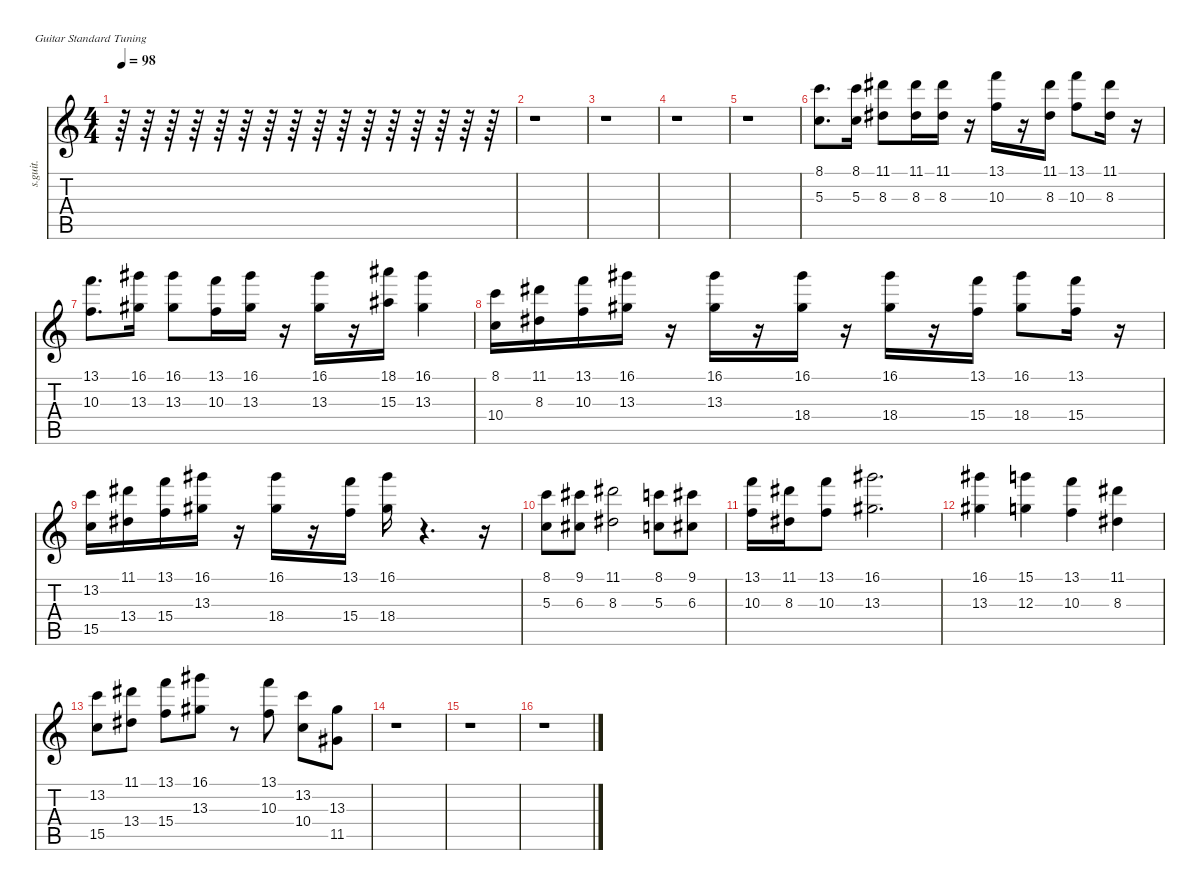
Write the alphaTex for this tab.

\defaultSystemsLayout 4
\hideDynamics
\bracketExtendMode nobrackets
\track ("" "s.guit.") {instrument stringensemble1}
\staff {score tabs}
\tuning (E4 B3 G3 D3 A2 E2)
\displaytranspose 12
\ts (4 4)
\beaming (8 2 2 2 2)
\ac
\tempo 98
\clef g2
\ks c
r.64{dy ff instrument stringensemble1} r.64 r.64 r.64 r.64 r.64 r.64 r.64 r.64 r.64 r.64 r.64 r.64 r.64 r.64 r.64 |
r.1 |
r.1 |
r.1 |
r.1 |
(8.1 5.3).8{d} (8.1 5.3).16 (11.1{acc #} 8.3{acc #}).8 (11.1{acc #} 8.3{acc #}).16 (11.1{acc #} 8.3{acc #}).16 r.16 (13.1 10.3).16 r.16 (11.1{acc #} 8.3{acc #}).16 (13.1 10.3).8 (11.1{acc #} 8.3{acc #}).16 r.16 |
(13.1 10.3).8{d} (16.1{acc #} 13.3{acc #}).16 (16.1{acc #} 13.3{acc #}).8 (13.1 10.3).16 (16.1{acc #} 13.3{acc #}).16 r.16 (16.1{acc #} 13.3{acc #}).16 r.16 (18.1{acc #} 15.3{acc #}).16 (16.1{acc #} 13.3{acc #}).4 |
(8.1 10.4).16 (11.1{acc #} 8.3{acc #}).16 (13.1 10.3).16 (16.1{acc #} 13.3{acc #}).16 r.16 (16.1{acc #} 13.3{acc #}).16 r.16 (16.1{acc #} 18.4{acc #}).16 r.16 (16.1{acc #} 18.4{acc #}).16 r.16 (13.1 15.4).16 (16.1{acc #} 18.4{acc #}).8 (13.1 15.4).16 r.16 |
(13.2 15.5).16 (11.1{acc #} 13.4{acc #}).16 (13.1 15.4).16 (16.1{acc #} 13.3{acc #}).16 r.16 (16.1{acc #} 18.4{acc #}).16 r.16 (13.1 15.4).16 (16.1{acc #} 18.4{acc #}).16 r.4{d} r.16 |
(8.1 5.3).8 (9.1{acc #} 6.3{acc #}).8 (11.1{acc #} 8.3{acc #}).2 (8.1 5.3).8 (9.1{acc #} 6.3{acc #}).8 |
(13.1 10.3).16 (11.1{acc #} 8.3{acc #}).16 (13.1 10.3).8 (16.1{acc #} 13.3{acc #}).2{d} |
(16.1{acc #} 13.3{acc #}).4 (15.1 12.3).4 (13.1 10.3).4 (11.1{acc #} 8.3{acc #}).4 |
(13.2 15.5).8 (11.1{acc #} 13.4{acc #}).8 (13.1 15.4).8 (16.1{acc #} 13.3{acc #}).8 r.8 (13.1 10.3).8 (13.2 10.4).8 (13.3{acc #} 11.5{acc #}).8 |
r.1 |
r.1 |
r.1
